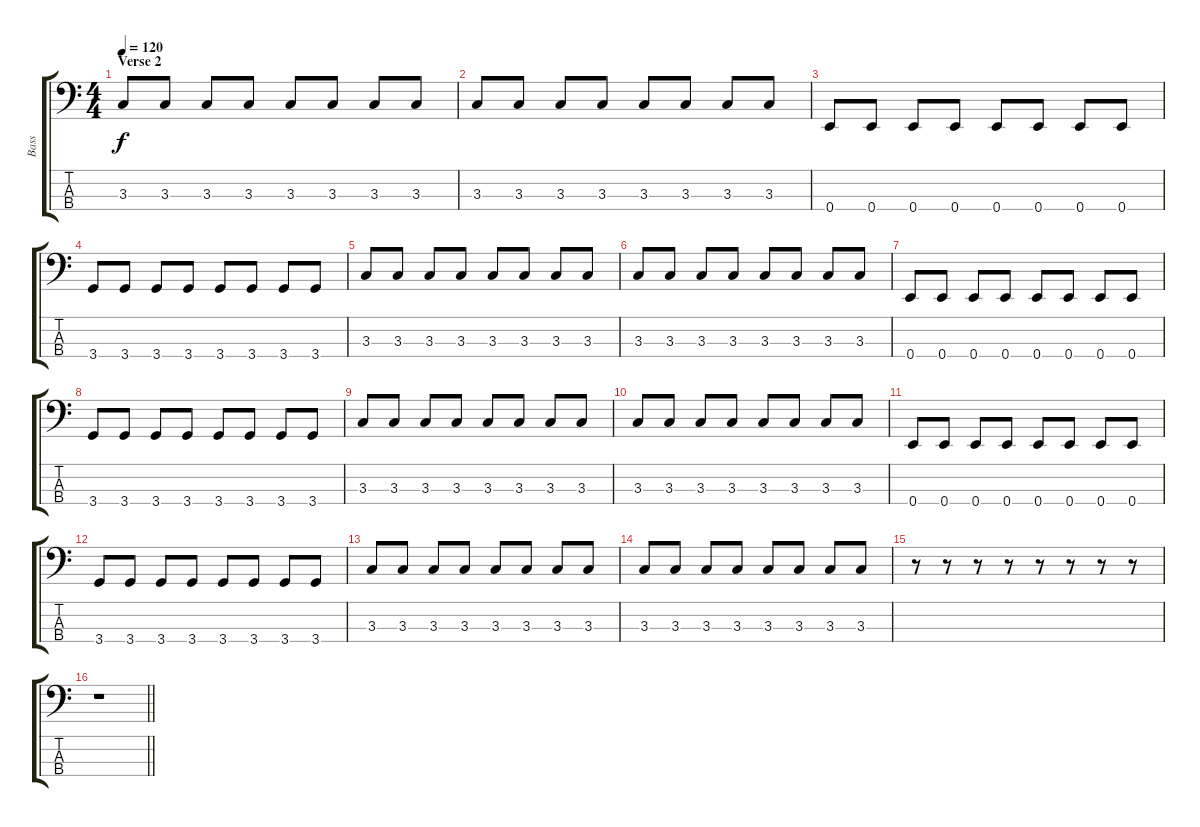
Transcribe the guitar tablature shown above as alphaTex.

\track ("Bass" "Bass") {instrument electricbassfinger}
\staff {score tabs}
\tuning (G2 D2 A1 E1) {hide}
\ts (4 4)
\section ("" "Verse 2")
\tempo 120
\clef f4
\ks c
3.3.8{dy f} 3.3.8 3.3.8 3.3.8 3.3.8 3.3.8 3.3.8 3.3.8 |
3.3.8 3.3.8 3.3.8 3.3.8 3.3.8 3.3.8 3.3.8 3.3.8 |
0.4.8 0.4.8 0.4.8 0.4.8 0.4.8 0.4.8 0.4.8 0.4.8 |
3.4.8 3.4.8 3.4.8 3.4.8 3.4.8 3.4.8 3.4.8 3.4.8 |
3.3.8 3.3.8 3.3.8 3.3.8 3.3.8 3.3.8 3.3.8 3.3.8 |
3.3.8 3.3.8 3.3.8 3.3.8 3.3.8 3.3.8 3.3.8 3.3.8 |
0.4.8 0.4.8 0.4.8 0.4.8 0.4.8 0.4.8 0.4.8 0.4.8 |
3.4.8 3.4.8 3.4.8 3.4.8 3.4.8 3.4.8 3.4.8 3.4.8 |
3.3.8 3.3.8 3.3.8 3.3.8 3.3.8 3.3.8 3.3.8 3.3.8 |
3.3.8 3.3.8 3.3.8 3.3.8 3.3.8 3.3.8 3.3.8 3.3.8 |
0.4.8 0.4.8 0.4.8 0.4.8 0.4.8 0.4.8 0.4.8 0.4.8 |
3.4.8 3.4.8 3.4.8 3.4.8 3.4.8 3.4.8 3.4.8 3.4.8 |
3.3.8 3.3.8 3.3.8 3.3.8 3.3.8 3.3.8 3.3.8 3.3.8 |
3.3.8 3.3.8 3.3.8 3.3.8 3.3.8 3.3.8 3.3.8 3.3.8 |
r.8 r.8 r.8 r.8 r.8 r.8 r.8 r.8 |
\barLineRight lightlight
r.1
